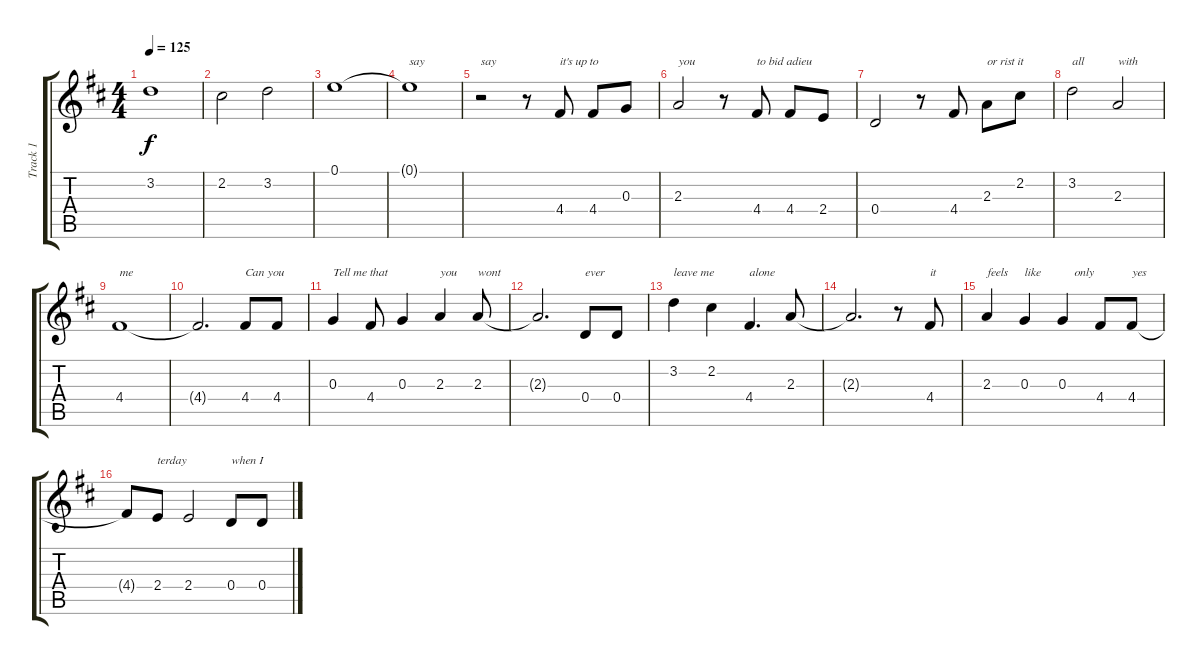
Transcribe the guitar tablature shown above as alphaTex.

\track ("Track 1" "Track 1") {instrument acousticguitarnylon}
\staff {score tabs}
\tuning (E4 B3 G3 D3 A2 E2) {hide}
\ts (4 4)
\tempo 125
\clef g2
\ks d
3.2.1{dy f} |
2.2.2 3.2.2 |
0.1.1 |
0.1{t}.1{txt "say"} |
r.2{txt "say"} r.8 4.4.8{txt "it's up to"} 4.4.8 0.3.8 |
2.3.2{txt "you"} r.8 4.4.8{txt "to bid adieu"} 4.4.8 2.4.8 |
0.4.2 r.8 4.4.8 2.3.8{txt "or rist it"} 2.2.8 |
3.2.2{txt "all"} 2.3.2{txt "with"} |
4.4.1{txt "me"} |
4.4{t}.2{d} 4.4.8{txt "Can you"} 4.4.8 |
0.3.4{txt "Tell me that "} 4.4.8 0.3.4 2.3.4{txt "you"} 2.3.8{txt "wont"} |
2.3{t}.2{d} 0.4.8{txt "ever"} 0.4.8 |
3.2.4{txt "leave me"} 2.2.4 4.4.4{d txt "alone"} 2.3.8 |
2.3{t}.2{d} r.8 4.4.8{txt "it"} |
2.3.4{txt "feels"} 0.3.4{txt "like"} 0.3.4{txt "    only"} 4.4.8 4.4.8{txt "yes"} |
4.4{t}.8 2.4.8{txt "terday"} 2.4.2 0.4.8{txt "when I"} 0.4.8
